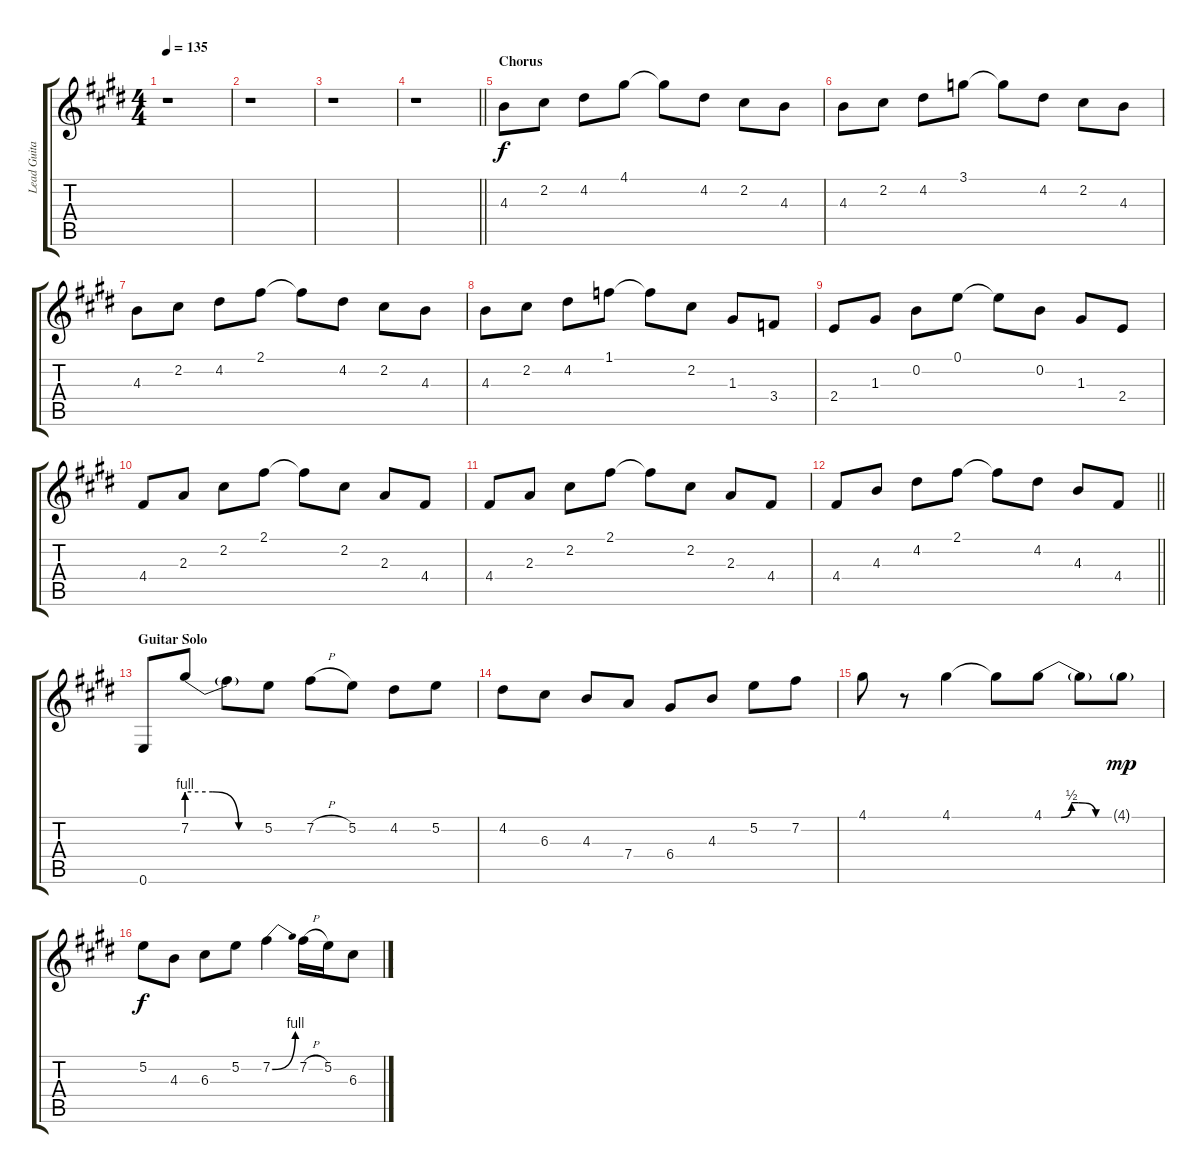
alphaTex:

\track ("Lead Guitar 1" "Lead Guita") {instrument distortionguitar}
\staff {score tabs}
\tuning (E4 B3 G3 D3 A2 E2) {hide}
\ts (4 4)
\tempo 135
\clef g2
\ks e
r.1{dy f} |
r.1 |
r.1 |
\barLineRight lightlight
r.1 |
\section ("" "Chorus")
4.3.8{volume 11} 2.2.8 4.2.8 4.1.8 4.1{t}.8 4.2.8 2.2.8 4.3.8 |
4.3.8{volume 11} 2.2.8 4.2.8 3.1.8 3.1{t}.8 4.2.8 2.2.8 4.3.8 |
4.3.8{volume 11} 2.2.8 4.2.8 2.1.8 2.1{t}.8 4.2.8 2.2.8 4.3.8 |
4.3.8{volume 12} 2.2.8 4.2.8 1.1.8 1.1{t}.8 2.2.8 1.3.8 3.4.8 |
2.4.8{volume 13} 1.3.8 0.2.8 0.1.8 0.1{t}.8 0.2.8 1.3.8 2.4.8 |
4.4.8 2.3.8 2.2.8 2.1.8 2.1{t}.8 2.2.8 2.3.8 4.4.8 |
4.4.8{volume 14} 2.3.8 2.2.8 2.1.8 2.1{t}.8 2.2.8 2.3.8 4.4.8 |
\barLineRight lightlight
4.4.8{volume 14} 4.3.8 4.2.8 2.1.8 2.1{t}.8 4.2.8 4.3.8 4.4.8 |
\section ("" "Guitar Solo")
0.6.8 7.2{be (custom 0 4 20 4 40 0 60 0)}.8 7.2{t}.8 5.2.8 7.2{h}.8 5.2.8 4.2.8 5.2.8 |
4.2.8 6.3.8 4.3.8 7.4.8 6.4.8 4.3.8 5.2.8 7.2.8 |
4.1.8 r.8 4.1.4 4.1{t}.8 4.1{be (custom 0 0 15 0 24 2 30 2 45 0 60 0)}.8 4.1{t}.8 4.1{g}.8{dy mp} |
5.2.8{dy f} 4.3.8 6.3.8 5.2.8 7.2{be (bend 0 0 60 4)}.4 7.2{h}.16 5.2.16 6.3.8
